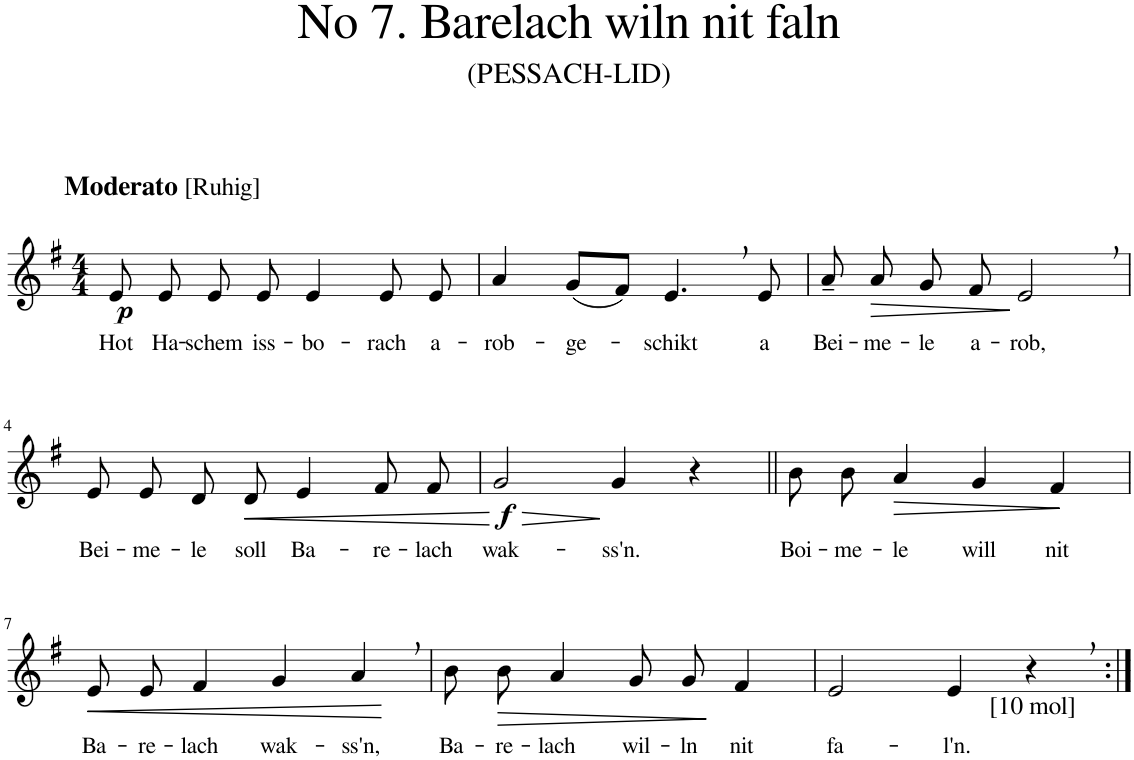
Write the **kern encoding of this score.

**kern	**text	**dynam
*part1	*part1	*part1
*staff1	*staff1	*staff1
*I"Klavier	*	*
*I'Klav.	*	*
*clefG2	*	*
*k[f#]	*	*
*M4/4	*	*
=1	=1	=1
!LO:TX:a:B:t=Moderato	!	!
!LO:TX:a:t=[Ruhig]	!	!
!	!LO:LY:b	!LO:DY:b
8e/	Hot	p
!	!LO:LY:b	!
8e/	Ha-	.
!	!LO:LY:b	!
8e/	-schem	.
!	!LO:LY:b	!
8e/	iss-	.
!	!LO:LY:b	!
4e/	-bo-	.
!	!LO:LY:b	!
8e/	-rach	.
!	!LO:LY:b	!
8e/	a-	.
=2	=2	=2
!	!LO:LY:b	!
4a/	-rob-	.
!	!LO:LY:b	!
(8g/L	-ge-	.
8f#/J)	.	.
!	!LO:LY:b	!
4.e,/	-schikt	.
!	!LO:LY:b	!
8e/	a	.
=3	=3	=3
!	!LO:LY:b	!
8a~/	Bei-	.
!	!LO:LY:b	!LO:HP:b
8a/	-me-	>
!	!LO:LY:b	!
8g/	-le	.
!	!LO:LY:b	!
8f#/	a-	.
!	!LO:LY:b	!
2e,/	-rob,	.
.	.	]
!!LO:LB:g=z
=4	=4	=4
!	!LO:LY:b	!
8e/	Bei-	.
!	!LO:LY:b	!
8e/	-me-	.
!	!LO:LY:b	!
8d/	-le	.
!	!LO:LY:b	!LO:HP:b
8d/	soll	<
!	!LO:LY:b	!
4e/	Ba-	.
!	!LO:LY:b	!
8f#/	-re-	.
!	!LO:LY:b	!
8f#/	-lach	.
.	.	[
=5	=5	=5
!	!LO:LY:b	!LO:HP:b
!	!	!LO:DY:n=1:b
2g/	wak-	> f
!	!LO:LY:b	!
4g/	-ss'n.	.
4r	.	.
.	.	]
=6||	=6||	=6||
!	!LO:LY:b	!
8b\	Boi-	.
!	!LO:LY:b	!
8b\	-me-	.
!	!LO:LY:b	!LO:HP:b
4a/	-le	>
!	!LO:LY:b	!
4g/	will	.
!	!LO:LY:b	!
4f#/	nit	.
.	.	]
!!LO:LB:g=z
=7	=7	=7
!	!LO:LY:b	!LO:HP:b
8e/	Ba-	<
!	!LO:LY:b	!
8e/	-re-	.
!	!LO:LY:b	!
4f#/	-lach	.
!	!LO:LY:b	!
4g/	wak-	.
!	!LO:LY:b	!
4a,/	-ss'n,	.
.	.	[
=8	=8	=8
!	!LO:LY:b	!
8b\	Ba-	.
!	!LO:LY:b	!LO:HP:b
8b\	-re-	>
!	!LO:LY:b	!
4a/	-lach	.
!	!LO:LY:b	!
8g/	wil-	.
!	!LO:LY:b	!
8g/	-ln	.
!	!LO:LY:b	!
4f#/	nit	.
.	.	]
=9	=9	=9
!	!LO:LY:b	!
2e/	fa-	.
!LO:TX:b:t=[10 mol]	!	!
!	!LO:LY:b	!
4e/	-l'n.	.
4r	.	.
=:|!	=:|!	=:|!
*-	*-	*-
